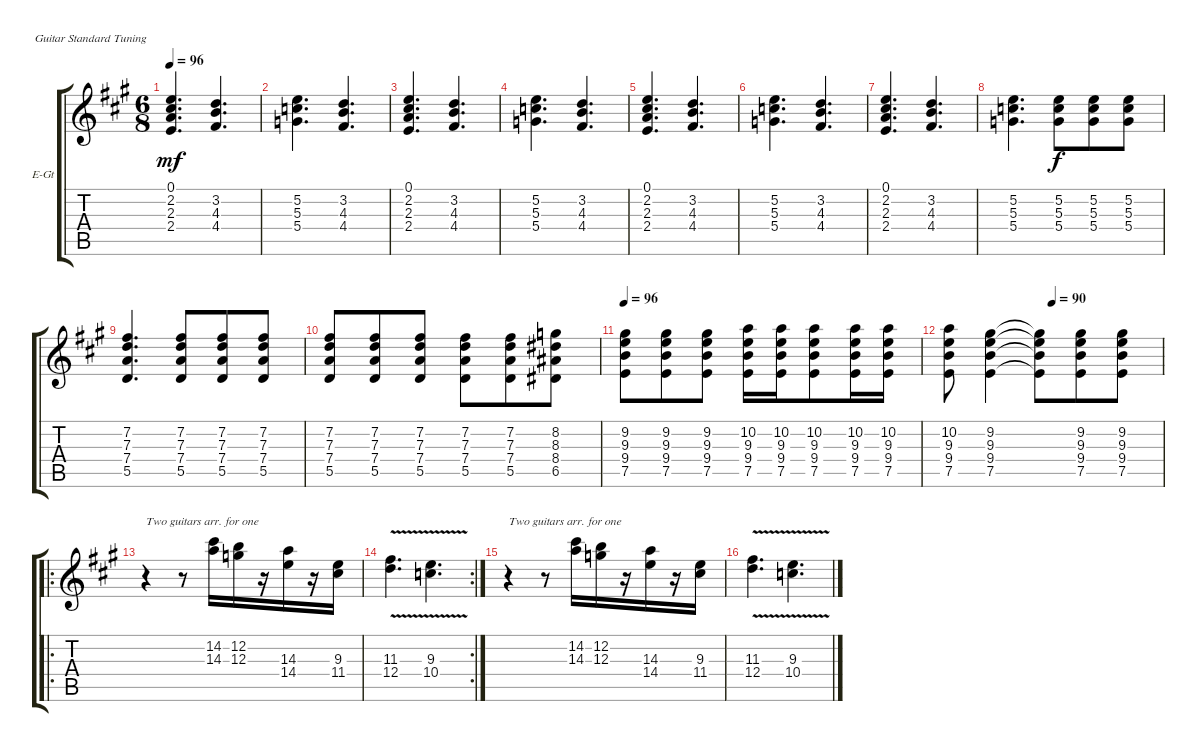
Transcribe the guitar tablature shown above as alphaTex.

\bracketExtendMode groupsimilarinstruments
\firstSystemTrackNameOrientation horizontal
\otherSystemsTrackNameOrientation horizontal
\track ("Gtr. 2" "E-Gt") {instrument overdrivenguitar}
\staff {score tabs}
\tuning (E4 B3 G3 D3 A2 E2)
\ts (6 8)
\tempo 96
\clef g2
\ks a
(0.1 2.2 2.3 2.4).4{d dy mf} (3.2 4.3 4.4).4{d} |
(5.2 5.3 5.4).4{d} (3.2 4.3 4.4).4{d} |
(0.1 2.2 2.3 2.4).4{d} (3.2 4.3 4.4).4{d} |
(5.2 5.3 5.4).4{d} (3.2 4.3 4.4).4{d} |
(0.1 2.2 2.3 2.4).4{d} (3.2 4.3 4.4).4{d} |
(5.2 5.3 5.4).4{d} (3.2 4.3 4.4).4{d} |
(0.1 2.2 2.3 2.4).4{d} (3.2 4.3 4.4).4{d} |
(5.2 5.3 5.4).4{d} (5.2 5.3 5.4).8{dy f} (5.2 5.3 5.4).8 (5.2 5.3 5.4).8 |
(7.2 7.3 7.4 5.5).4{d} (7.2 7.3 7.4 5.5).8 (7.2 7.3 7.4 5.5).8 (7.2 7.3 7.4 5.5).8 |
(7.2 7.3 7.4 5.5).8 (7.2 7.3 7.4 5.5).8 (7.2 7.3 7.4 5.5).8 (7.2 7.3 7.4 5.5).8 (7.2 7.3 7.4 5.5).8 (8.2 8.3 8.4 6.5).8 |
\tempo 96
(9.2 9.3 9.4 7.5).8 (9.2 9.3 9.4 7.5).8 (9.2 9.3 9.4 7.5).8 (10.2 9.3 9.4 7.5).16 (10.2 9.3 9.4 7.5).16 (10.2 9.3 9.4 7.5).8 (10.2 9.3 9.4 7.5).16 (10.2 9.3 9.4 7.5).16 |
\tempo (90 0.4875)
(10.2 9.3 9.4 7.5).8 (9.2 9.3 9.4 7.5).4 (9.2{t} 9.3{t} 9.4{t} 7.5{t}).8 (9.2 9.3 9.4 7.5).8 (9.2 9.3 9.4 7.5).8 |
\ro
r.4{txt "Two guitars arr. for one"} r.8 (14.2 14.3).16 (12.2 12.3).16 r.16 (14.3 14.4).16 r.16 (9.3 11.4).16 |
\rc 2
(11.3{v} 12.4{v}).4{d} (9.3{v} 10.4{v}).4{d} |
r.4{txt "Two guitars arr. for one"} r.8 (14.2 14.3).16 (12.2 12.3).16 r.16 (14.3 14.4).16 r.16 (9.3 11.4).16 |
(11.3{v} 12.4{v}).4{d} (9.3{v} 10.4{v}).4{d}
